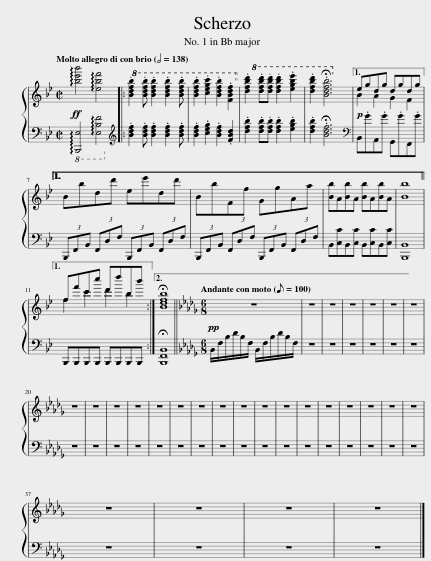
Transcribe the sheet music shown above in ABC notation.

X:1
%%score { ( 1 3 ) | 2 }
L:1/8
Q:1/2=138
M:2/2
I:linebreak $
K:Bb
V:1 treble
V:3 treble
V:2 bass
V:1
!ff! !arpeggio![be'b']4 !arpeggio![ebf']4 |:!8va(! .[bd'f'b']2 .[bd'f'b'] .[bd'f'b']2 .[bd'f'b']2 .[bd'f'b']!8va)! |!8va(! .[bd'f'b']2 .[c'e'g'c'']2 .[bd'f'b']2 .[fbd'f']2!8va)! |!8va(! .[d'f'b'd'']2 .[d'f'b'd''].[d'f'b'd''] .[d'f'b'd'']2 .[e'g'b'e'']2!8va)! |!8va(! .[d'f'b'd'']2 .!fermata![bd'f'b']6!8va)! |1 %5
!p! egdg dgdg ||1$ Bbdd' ee'dd' ||1 BbFf GgAa ||1 [Bb]A[Bb]A [Bb]A[Bb]A ||1 [Bb]8 ||1$ %10
 ff'c'c'' d'd''bb' :|2 !fermata![Bdfb]8 ||[K:Db][M:6/8][Q:1/8=100]!pp! z6 | z6 | z6 | %15
 z6 | z6 | z6 | z6 |$ z6 | %20
 z6 | z6 | z6 | z6 | z6 | %25
 z6 | z6 | z6 | z6 | z6 | %30
 z6 | z6 | z6 | z6 | z6 | %35
 z6 |$ z6 | z6 | z6 | z6 |] %40
V:2
!8vb(! !arpeggio![B,,,,E,,]4 !arpeggio![E,,B,,F,]4!8vb)! |:[K:treble] .[Bdf]2 .[Bdf] .[Bdf]2 .[Bdf]2 .[Bdf] | .[Bdf]2 .[ceg]2 .[Bdf]2 .[FBd]2 | .[dfb]2 .[dfb].[dfb] .[dfb]2 .[egb]2 | .[dfb]2 .!fermata![Bdf]6 |1 %5
[K:bass] B,,.GA,,.G G,,.GF,,.G ||1$ (3B,,,F,,B,, (3F,,D,F, (3B,,,F,,B,, (3F,,D,F, ||1 (3B,,,F,,B,, (3F,,D,F, (3B,,,F,,B,, (3F,,D,F, ||1 B,,[C,C]B,,[C,C] B,,[C,C]B,,[C,C] ||1 [B,,,B,,]8 ||1$ %10
 B,,,B,,,B,,,B,,, B,,,B,,,B,,,B,,, :|2 !fermata![B,,,F,,B,,]8 ||[K:Db][M:6/8] B,,/F,/B,/D/B,/F,/ B,,/F,/B,/D/B,/F,/ | z6 | z6 | %15
 z6 | z6 | z6 | z6 |$ z6 | %20
 z6 | z6 | z6 | z6 | z6 | %25
 z6 | z6 | z6 | z6 | z6 | %30
 z6 | z6 | z6 | z6 | z6 | %35
 z6 |$ z6 | z6 | z6 | z6 |] %40
V:3
 x8 |:!8va(! x8!8va)! |!8va(! x8!8va)! |!8va(! x8!8va)! |!8va(! x8!8va)! |1 %5
 B2 A2 G2 F2 ||1$ x8 ||1 x8 ||1 x8 ||1 x8 ||1$ %10
 f2 c'2 d'2 b2 :|2 x8 ||[K:Db][M:6/8] x6 | x6 | x6 | %15
 x6 | x6 | x6 | x6 |$ x6 | %20
 x6 | x6 | x6 | x6 | x6 | %25
 x6 | x6 | x6 | x6 | x6 | %30
 x6 | x6 | x6 | x6 | x6 | %35
 x6 |$ x6 | x6 | x6 | x6 |] %40
